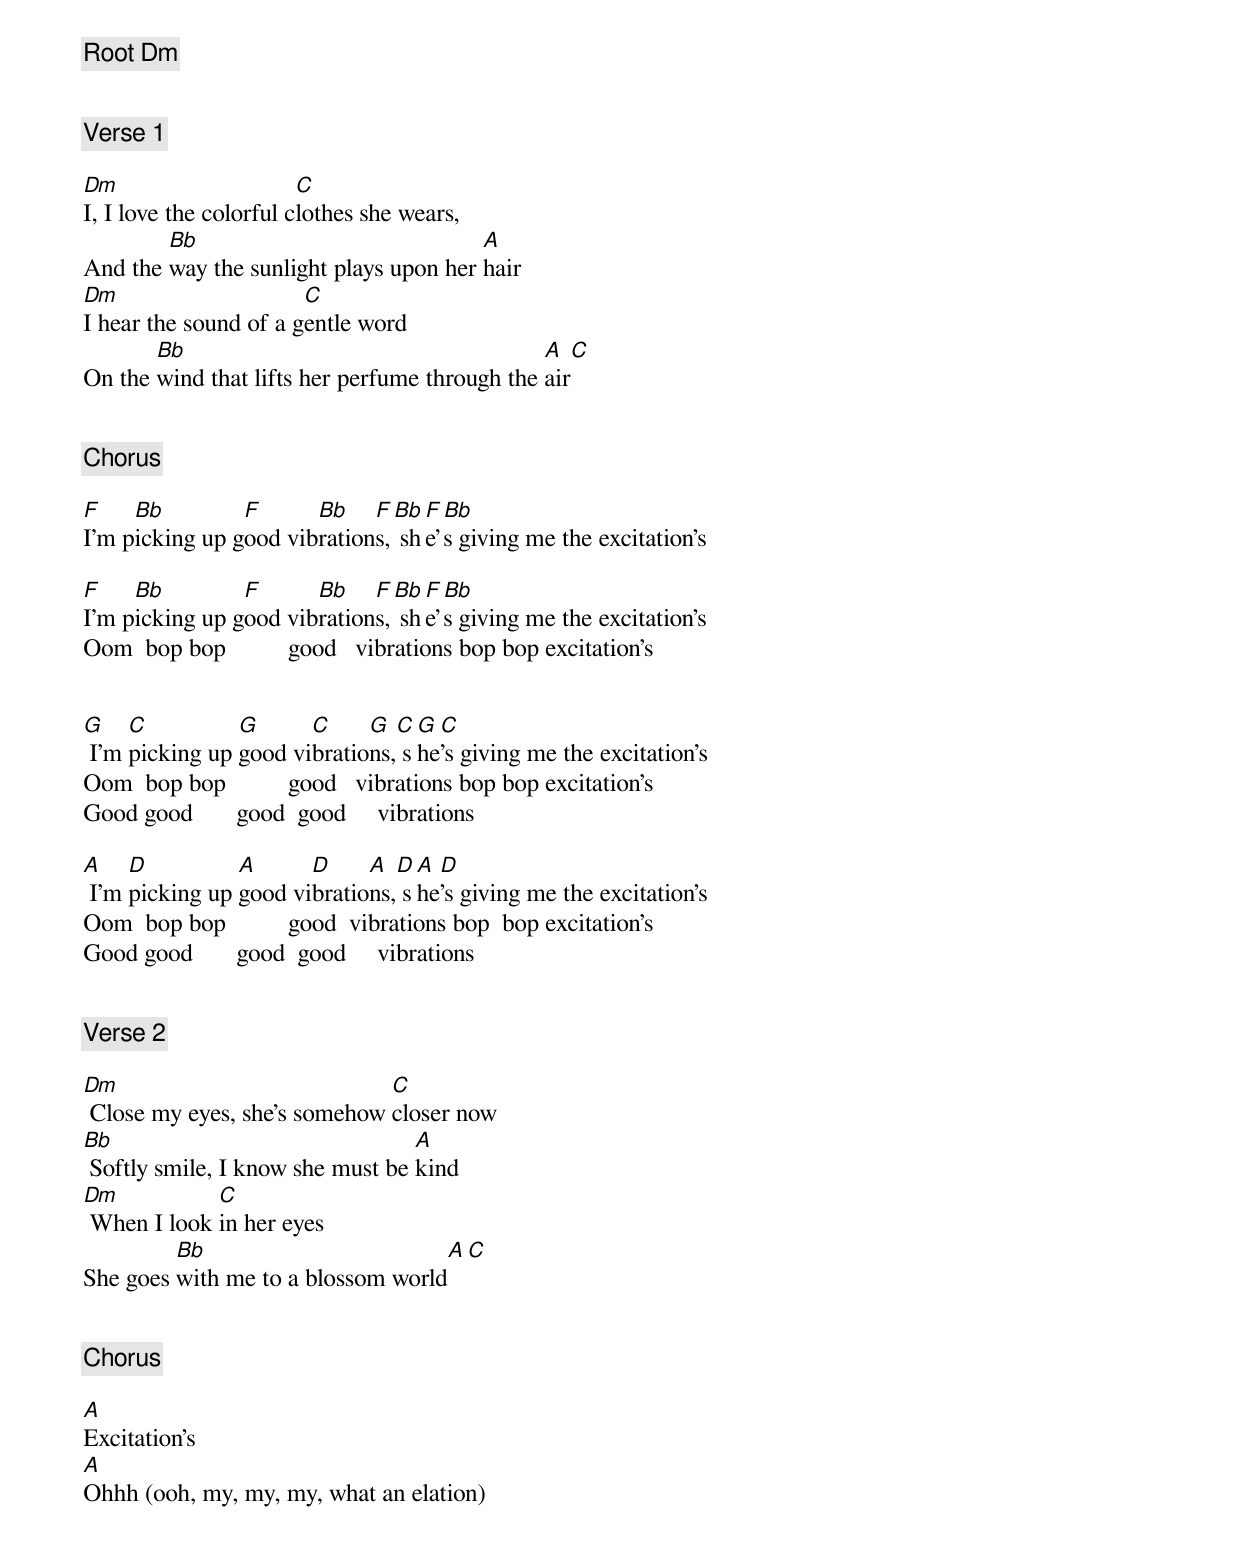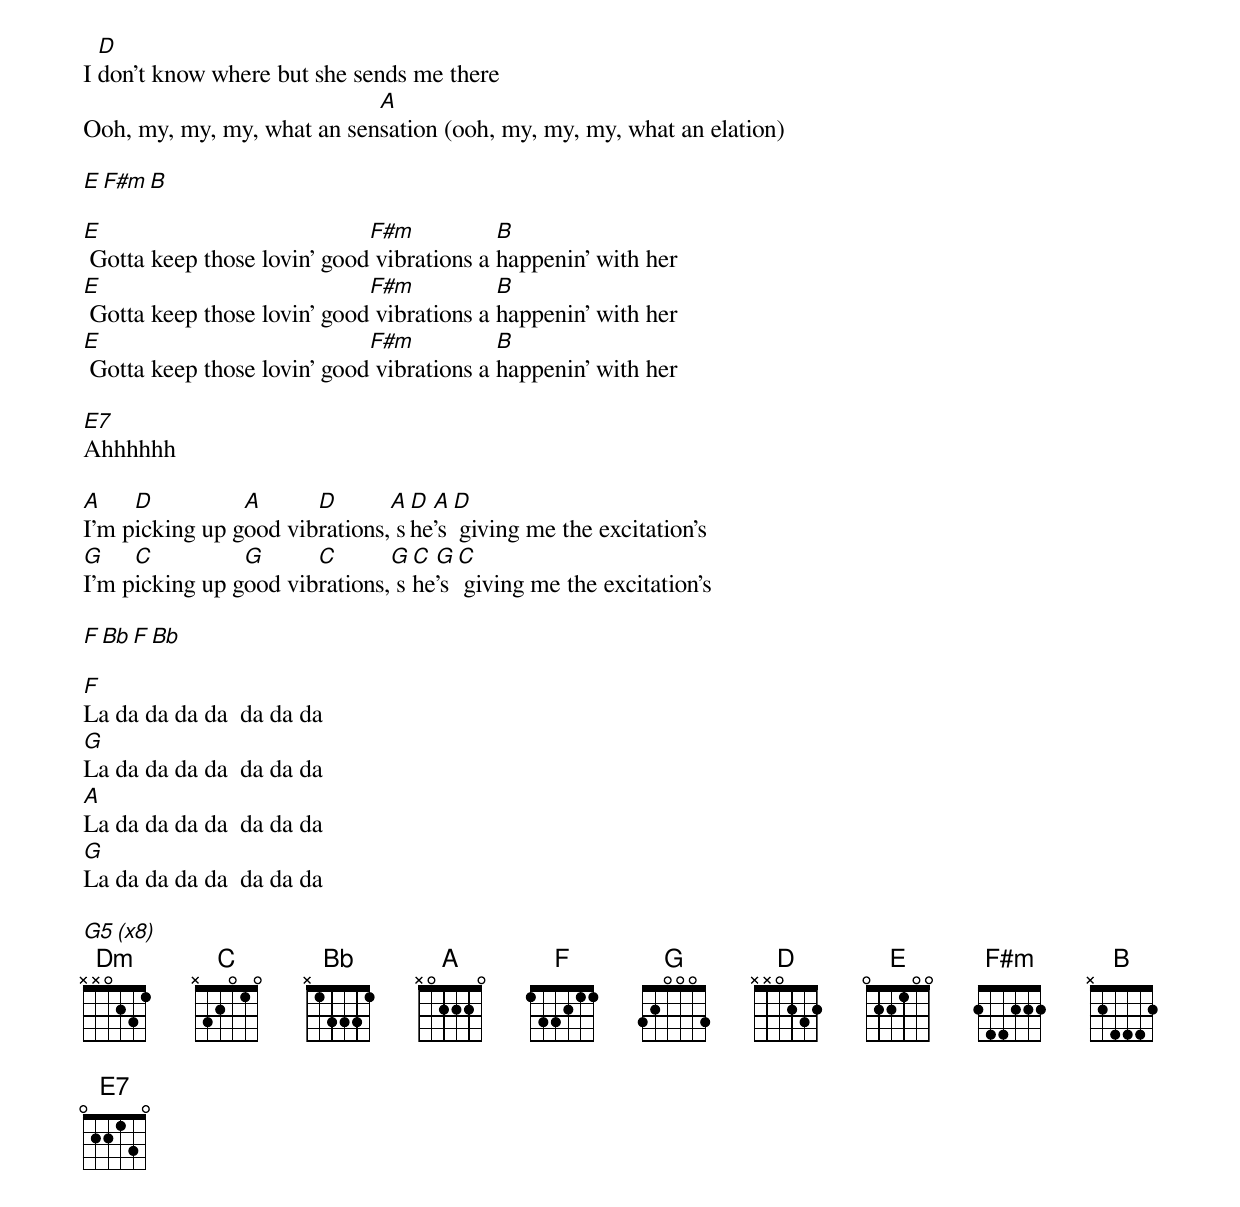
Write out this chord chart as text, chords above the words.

[Root] Dm


[Verse 1]

Dm                      C
I, I love the colorful clothes she wears,
        Bb                              A
And the way the sunlight plays upon her hair
Dm                     C
I hear the sound of a gentle word
       Bb                                      A   C
On the wind that lifts her perfume through the air


[Chorus]

F    Bb         F      Bb    F Bb F Bb
I'm picking up good vibrations, she's giving me the excitation's

F    Bb         F      Bb    F Bb F Bb
I'm picking up good vibrations, she's giving me the excitation's
Oom  bop bop          good   vibrations bop bop excitation's


G    C          G      C     G  C G C
 I'm picking up good vibrations, she's giving me the excitation's
Oom  bop bop          good   vibrations bop bop excitation's
Good good       good  good     vibrations

A    D          A      D     A  D A D
 I'm picking up good vibrations, she's giving me the excitation's
Oom  bop bop          good  vibrations bop  bop excitation's
Good good       good  good     vibrations


[Verse 2]

Dm                            C
 Close my eyes, she's somehow closer now
Bb                                A
 Softly smile, I know she must be kind
Dm           C
 When I look in her eyes
         Bb                         A  C
She goes with me to a blossom world


[Chorus]

A
Excitation's
A
Ohhh (ooh, my, my, my, what an elation)

  D
I don't know where but she sends me there
                            A
Ooh, my, my, my, what an sensation (ooh, my, my, my, what an elation)

E  F#m  B

E                            F#m           B
 Gotta keep those lovin' good vibrations a happenin' with her
E                            F#m           B
 Gotta keep those lovin' good vibrations a happenin' with her
E                            F#m           B
 Gotta keep those lovin' good vibrations a happenin' with her

E7
Ahhhhhh

A    D          A      D       A D A D
I'm picking up good vibrations, she's giving me the excitation's
G    C          G      C       G C G C
I'm picking up good vibrations, she's giving me the excitation's

F  Bb   F   Bb

F
La da da da da  da da da
G
La da da da da  da da da
A
La da da da da  da da da
G
La da da da da  da da da

G5 (x8)
